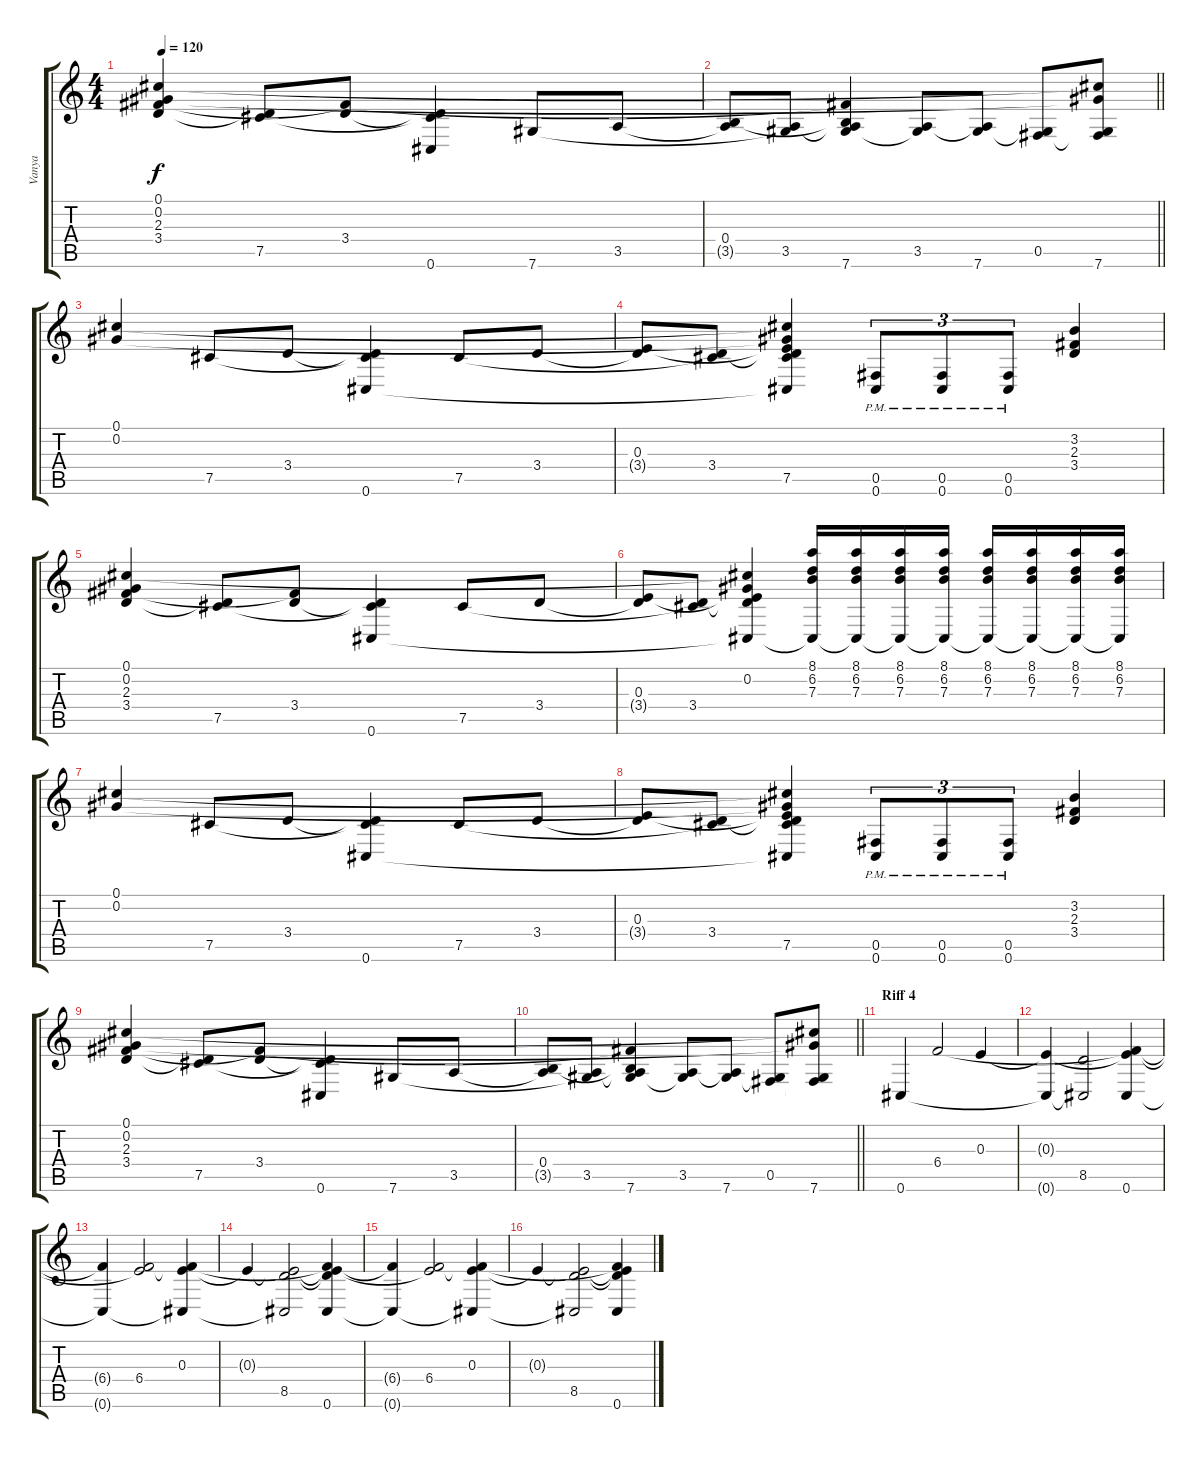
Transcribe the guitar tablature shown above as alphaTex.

\track ("Vanya" "Vanya") {instrument overdrivenguitar}
\staff {score tabs}
\tuning (Db4 Ab3 E3 B2 Gb2 Db2) {hide}
\ts (4 4)
\tempo 120
\clef g2
\ks c
(0.1 0.2 2.3 3.4).4{dy f} (3.4{t} 7.5).8 (2.3{t} 3.4).8 (3.4{t} 7.5{t} 0.6).4 7.6.8 3.5.8 |
\barLineRight lightlight
(0.4 3.5{t}).8 (3.5 7.6{t}).8 (2.3{t} 0.4{t} 3.5{t} 7.6).4 (3.5 7.6{t}).8 (3.5{t} 7.6).8 (0.5 7.6{t}).8 (0.1{t} 0.2{t} 0.5{t} 7.6).8 |
(0.1 0.2).4 7.5.8 3.4.8 (3.4{t} 7.5{t} 0.6).4 7.5.8 3.4.8 |
(0.3 3.4{t}).8 (3.4 7.5{t}).8 (0.1{t} 0.2{t} 0.3{t} 3.4{t} 7.5 0.6{t}).4 (0.5{pm} 0.6{pm}).8{tu (3 2)} (0.5{pm} 0.6{pm}).8{tu (3 2)} (0.5{pm} 0.6{pm}).8{tu (3 2)} (3.2 2.3 3.4).4 |
(0.1 0.2 2.3 3.4).4 (3.4{t} 7.5).8 (2.3{t} 3.4).8 (3.4{t} 7.5{t} 0.6).4 7.5.8 3.4.8 |
(0.3 3.4{t}).8 (3.4 7.5{t}).8 (0.1{t} 0.2 0.3{t} 3.4{t} 0.6{t}).4 (8.1 6.2 7.3 0.6{t}).16 (8.1 6.2 7.3 0.6{t}).16 (8.1 6.2 7.3 0.6{t}).16 (8.1 6.2 7.3 0.6{t}).16 (8.1 6.2 7.3 0.6{t}).16 (8.1 6.2 7.3 0.6{t}).16 (8.1 6.2 7.3 0.6{t}).16 (8.1 6.2 7.3 0.6{t}).16 |
(0.1 0.2).4 7.5.8 3.4.8 (3.4{t} 7.5{t} 0.6).4 7.5.8 3.4.8 |
(0.3 3.4{t}).8 (3.4 7.5{t}).8 (0.1{t} 0.2{t} 0.3{t} 3.4{t} 7.5 0.6{t}).4 (0.5{pm} 0.6{pm}).8{tu (3 2)} (0.5{pm} 0.6{pm}).8{tu (3 2)} (0.5{pm} 0.6{pm}).8{tu (3 2)} (3.2 2.3 3.4).4 |
(0.1 0.2 2.3 3.4).4 (3.4{t} 7.5).8 (2.3{t} 3.4).8 (3.4{t} 7.5{t} 0.6).4 7.6.8 3.5.8 |
\barLineRight lightlight
(0.4 3.5{t}).8 (3.5 7.6{t}).8 (2.3{t} 0.4{t} 3.5{t} 7.6).4 (3.5 7.6{t}).8 (3.5{t} 7.6).8 (0.5 7.6{t}).8 (0.1{t} 0.2{t} 0.5{t} 7.6).8 |
\section ("" "Riff 4")
0.6.4 6.4.2 0.3.4 |
(0.3{t} 0.6{t}).4 (8.5 0.6{t}).2 (0.3{t} 6.4{t} 0.6).4 |
(6.4{t} 0.6{t}).4 (0.3{t} 6.4).2 (0.3 6.4{t} 0.6{t}).4 |
0.3{t}.4 (0.3{t} 8.5 0.6{t}).2 (0.3{t} 6.4{t} 8.5{t} 0.6).4 |
(6.4{t} 0.6{t}).4 (0.3{t} 6.4).2 (0.3 6.4{t} 0.6{t}).4 |
0.3{t}.4 (0.3{t} 8.5 0.6{t}).2 (0.3{t} 6.4{t} 8.5{t} 0.6).4
